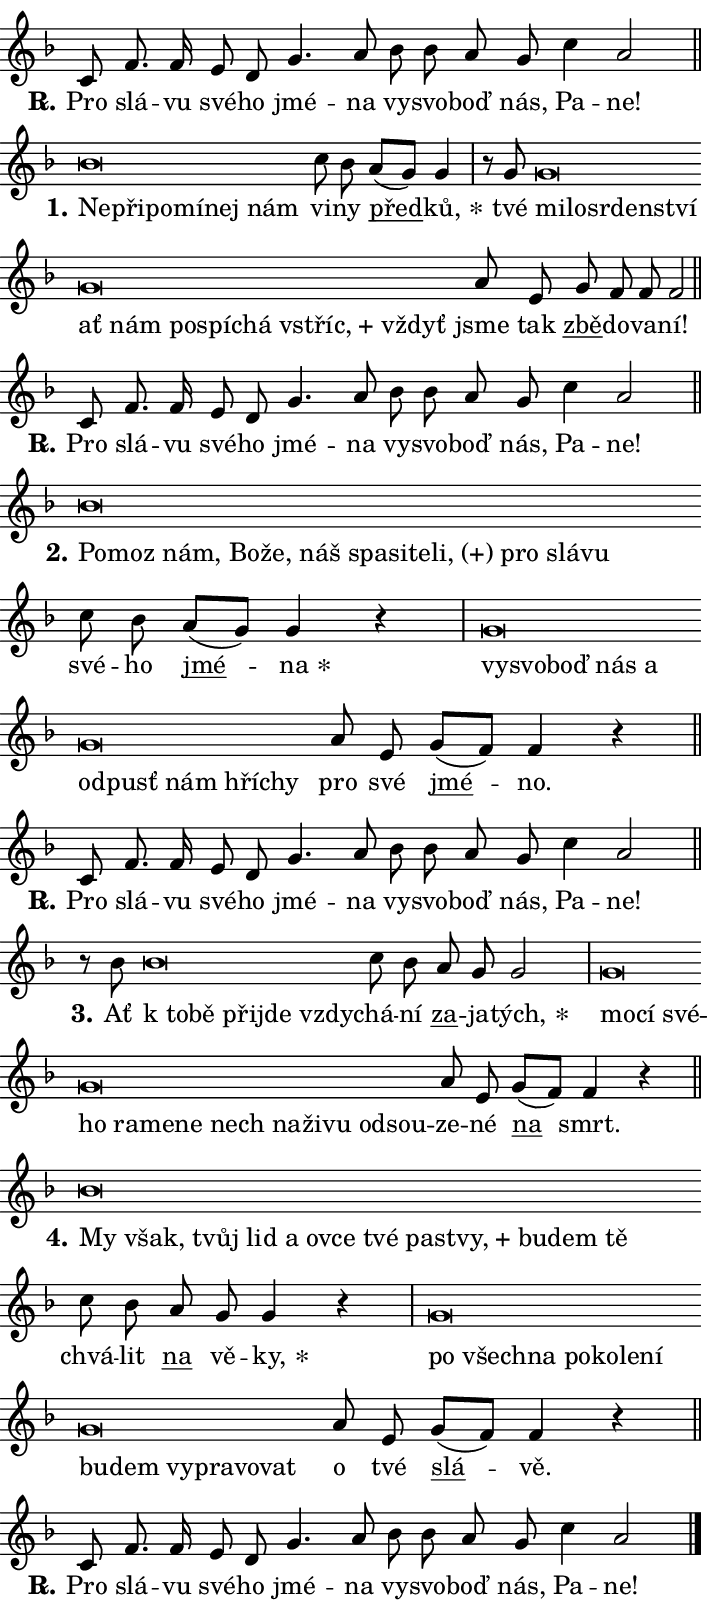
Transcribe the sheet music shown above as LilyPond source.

\version "2.24.0"
\header { tagline = "" }
\paper {
  indent = 0\cm
  top-margin = 0\cm
  right-margin = 0.13\cm % to fit lyric hyphens
  bottom-margin = 0\cm
  left-margin = 0\cm
  paper-width = 12\cm
  page-breaking = #ly:one-page-breaking
  system-system-spacing.basic-distance = #11
  score-system-spacing.basic-distance = #11
  ragged-last = ##f
}


%% Author: Thomas Morley
%% https://lists.gnu.org/archive/html/lilypond-user/2020-05/msg00002.html
#(define (line-position grob)
"Returns position of @var[grob} in current system:
   @code{'start}, if at first time-step
   @code{'end}, if at last time-step
   @code{'middle} otherwise
"
  (let* ((col (ly:item-get-column grob))
         (ln (ly:grob-object col 'left-neighbor))
         (rn (ly:grob-object col 'right-neighbor))
         (col-to-check-left (if (ly:grob? ln) ln col))
         (col-to-check-right (if (ly:grob? rn) rn col))
         (break-dir-left
           (and
             (ly:grob-property col-to-check-left 'non-musical #f)
             (ly:item-break-dir col-to-check-left)))
         (break-dir-right
           (and
             (ly:grob-property col-to-check-right 'non-musical #f)
             (ly:item-break-dir col-to-check-right))))
        (cond ((eqv? 1 break-dir-left) 'start)
              ((eqv? -1 break-dir-right) 'end)
              (else 'middle))))

#(define (tranparent-at-line-position vctor)
  (lambda (grob)
  "Relying on @code{line-position} select the relevant enry from @var{vctor}.
Used to determine transparency,"
    (case (line-position grob)
      ((end) (not (vector-ref vctor 0)))
      ((middle) (not (vector-ref vctor 1)))
      ((start) (not (vector-ref vctor 2))))))

noteHeadBreakVisibility =
#(define-music-function (break-visibility)(vector?)
"Makes @code{NoteHead}s transparent relying on @var{break-visibility}"
#{
  \override NoteHead.transparent =
    #(tranparent-at-line-position break-visibility)
#})

#(define delete-ledgers-for-transparent-note-heads
  (lambda (grob)
    "Reads whether a @code{NoteHead} is transparent.
If so this @code{NoteHead} is removed from @code{'note-heads} from
@var{grob}, which is supposed to be @code{LedgerLineSpanner}.
As a result ledgers are not printed for this @code{NoteHead}"
    (let* ((nhds-array (ly:grob-object grob 'note-heads))
           (nhds-list
             (if (ly:grob-array? nhds-array)
                 (ly:grob-array->list nhds-array)
                 '()))
           ;; Relies on the transparent-property being done before
           ;; Staff.LedgerLineSpanner.after-line-breaking is executed.
           ;; This is fragile ...
           (to-keep
             (remove
               (lambda (nhd)
                 (ly:grob-property nhd 'transparent #f))
               nhds-list)))
      ;; TODO find a better method to iterate over grob-arrays, similiar
      ;; to filter/remove etc for lists
      ;; For now rebuilt from scratch
      (set! (ly:grob-object grob 'note-heads)  '())
      (for-each
        (lambda (nhd)
          (ly:pointer-group-interface::add-grob grob 'note-heads nhd))
        to-keep))))

squashNotes = {
  \override NoteHead.X-extent = #'(-0.2 . 0.2)
  \override NoteHead.Y-extent = #'(-0.75 . 0)
  \override NoteHead.stencil =
    #(lambda (grob)
       (let ((pos (ly:grob-property grob 'staff-position)))
         (begin
           (if (< pos -7) (display "ERROR: Lower brevis then expected\n") (display ""))
           (if (<= pos -6) ly:text-interface::print ly:note-head::print))))
}
unSquashNotes = {
  \revert NoteHead.X-extent
  \revert NoteHead.Y-extent
  \revert NoteHead.stencil
}

hideNotes = \noteHeadBreakVisibility #begin-of-line-visible
unHideNotes = \noteHeadBreakVisibility #all-visible

% work-around for resetting accidentals
% https://lilypond.org/doc/v2.23/Documentation/notation/displaying-rhythms#unmetered-music
cadenzaMeasure = {
  \cadenzaOff
  \partial 1024 s1024
  \cadenzaOn
}

#(define-markup-command (accent layout props text) (markup?)
  "Underline accented syllable"
  (interpret-markup layout props
    #{\markup \override #'(offset . 4.3) \underline { #text }#}))

responsum = \markup \concat {
  "R" \hspace #-1.05 \path #0.1 #'((moveto 0 0.07) (lineto 0.9 0.8)) \hspace #0.05 "."
}

spaceSize = #0.6828661417322834 % exact space size for TeX Gyre Schola

\layout {
  \context {
    \Staff
    \remove "Time_signature_engraver"
    \override LedgerLineSpanner.after-line-breaking = #delete-ledgers-for-transparent-note-heads
  }
  \context {
    \Lyrics {
      \override LyricSpace.minimum-distance = \spaceSize
      \override LyricText.font-name = #"TeX Gyre Schola"
      \override LyricText.font-size = 1
      \override StanzaNumber.font-name = #"TeX Gyre Schola Bold"
      \override StanzaNumber.font-size = 1
    }
  }
  \context {
    \Score 
    \override NoteHead.text =
      #(lambda (grob) 
        (let ((pos (ly:grob-property grob 'staff-position)))
          #{\markup {
            \combine
              \halign #-0.55 \raise #(if (= pos -6) 0 0.5) \override #'(thickness . 2) \draw-line #'(3.2 . 0)
              \musicglyph "noteheads.sM1"
          }#}))
  }
}

% magnetic-lyrics.ily
%
%   written by
%     Jean Abou Samra <jean@abou-samra.fr>
%     Werner Lemberg <wl@gnu.org>
%
%   adapted by
%     Jiri Hon <jiri.hon@gmail.com>
%
% Version 2022-Apr-15

% https://www.mail-archive.com/lilypond-user@gnu.org/msg149350.html

#(define (Left_hyphen_pointer_engraver context)
   "Collect syllable-hyphen-syllable occurrences in lyrics and store
them in properties.  This engraver only looks to the left.  For
example, if the lyrics input is @code{foo -- bar}, it does the
following.

@itemize @bullet
@item
Set the @code{text} property of the @code{LyricHyphen} grob between
@q{foo} and @q{bar} to @code{foo}.

@item
Set the @code{left-hyphen} property of the @code{LyricText} grob with
text @q{foo} to the @code{LyricHyphen} grob between @q{foo} and
@q{bar}.
@end itemize

Use this auxiliary engraver in combination with the
@code{lyric-@/text::@/apply-@/magnetic-@/offset!} hook."
   (let ((hyphen #f)
         (text #f))
     (make-engraver
      (acknowledgers
       ((lyric-syllable-interface engraver grob source-engraver)
        (set! text grob)))
      (end-acknowledgers
       ((lyric-hyphen-interface engraver grob source-engraver)
        ;(when (not (grob::has-interface grob 'lyric-space-interface))
          (set! hyphen grob)));)
      ((stop-translation-timestep engraver)
       (when (and text hyphen)
         (ly:grob-set-object! text 'left-hyphen hyphen))
       (set! text #f)
       (set! hyphen #f)))))

#(define (lyric-text::apply-magnetic-offset! grob)
   "If the space between two syllables is less than the value in
property @code{LyricText@/.details@/.squash-threshold}, move the right
syllable to the left so that it gets concatenated with the left
syllable.

Use this function as a hook for
@code{LyricText@/.after-@/line-@/breaking} if the
@code{Left_@/hyphen_@/pointer_@/engraver} is active."
   (let ((hyphen (ly:grob-object grob 'left-hyphen #f)))
     (when hyphen
       (let ((left-text (ly:spanner-bound hyphen LEFT)))
         (when (grob::has-interface left-text 'lyric-syllable-interface)
           (let* ((common (ly:grob-common-refpoint grob left-text X))
                  (this-x-ext (ly:grob-extent grob common X))
                  (left-x-ext
                   (begin
                     ;; Trigger magnetism for left-text.
                     (ly:grob-property left-text 'after-line-breaking)
                     (ly:grob-extent left-text common X)))
                  ;; `delta` is the gap width between two syllables.
                  (delta (- (interval-start this-x-ext)
                            (interval-end left-x-ext)))
                  (details (ly:grob-property grob 'details))
                  (threshold (assoc-get 'squash-threshold details 0.2)))
             (when (< delta threshold)
               (let* (;; We have to manipulate the input text so that
                      ;; ligatures crossing syllable boundaries are not
                      ;; disabled.  For languages based on the Latin
                      ;; script this is essentially a beautification.
                      ;; However, for non-Western scripts it can be a
                      ;; necessity.
                      (lt (ly:grob-property left-text 'text))
                      (rt (ly:grob-property grob 'text))
                      (is-space (grob::has-interface hyphen 'lyric-space-interface))
                      (space (if is-space " " ""))
                      (extra-delta (if is-space spaceSize 0))
                      ;; Append new syllable.
                      (ltrt-space (if (and (string? lt) (string? rt))
                                (string-append lt space rt)
                                (make-concat-markup (list lt space rt))))
                      ;; Right-align `ltrt` to the right side.
                      (ltrt-space-markup (grob-interpret-markup
                               grob
                               (make-translate-markup
                                (cons (interval-length this-x-ext) 0)
                                (make-right-align-markup ltrt-space)))))
                 (begin
                   ;; Don't print `left-text`.
                   (ly:grob-set-property! left-text 'stencil #f)
                   ;; Set text and stencil (which holds all collected
                   ;; syllables so far) and shift it to the left.
                   (ly:grob-set-property! grob 'text ltrt-space)
                   (ly:grob-set-property! grob 'stencil ltrt-space-markup)
                   (ly:grob-translate-axis! grob (- (- delta extra-delta)) X))))))))))


#(define (lyric-hyphen::displace-bounds-first grob)
   ;; Make very sure this callback isn't triggered too early.
   (let ((left (ly:spanner-bound grob LEFT))
         (right (ly:spanner-bound grob RIGHT)))
     (ly:grob-property left 'after-line-breaking)
     (ly:grob-property right 'after-line-breaking)
     (ly:lyric-hyphen::print grob)))

squashThreshold = #0.4

\layout {
  \context {
    \Lyrics
    \consists #Left_hyphen_pointer_engraver
    \override LyricText.after-line-breaking =
      #lyric-text::apply-magnetic-offset!
    \override LyricHyphen.stencil = #lyric-hyphen::displace-bounds-first
    \override LyricText.details.squash-threshold = \squashThreshold
    \override LyricHyphen.minimum-distance = 0
    \override LyricHyphen.minimum-length = \squashThreshold
  }
}

squashText = \override LyricText.details.squash-threshold = 9999
unSquashText = \override LyricText.details.squash-threshold = \squashThreshold

leftText = \override LyricText.self-alignment-X = #LEFT
unLeftText = \revert LyricText.self-alignment-X

starOffset = #(lambda (grob) 
                (let ((x_offset (ly:self-alignment-interface::aligned-on-x-parent grob)))
                  (if (= x_offset 0) 0 (+ x_offset 1.2))))

star = #(define-music-function (syllable)(string?)
"Append star separator at the end of a syllable"
#{
  \once \override LyricText.X-offset = #starOffset
  \lyricmode { \markup {
    #syllable
    \override #'((font-name . "TeX Gyre Schola Bold")) \hspace #0.2 \lower #0.65 \larger "*"
  } }
#})

starAccent = #(define-music-function (syllable)(string?)
"Append star separator at the end of a syllable and make accent"
#{
  \once \override LyricText.X-offset = #starOffset
  \lyricmode { \markup {
    \accent #syllable
    \override #'((font-name . "TeX Gyre Schola Bold")) \hspace #0.2 \lower #0.65 \larger "*"
  } }
#})

breath = #(define-music-function (syllable)(string?)
"Append breathing indicator at the end of a syllable"
#{
  \lyricmode { \markup { #syllable "+" } }
#})

optionalBreath = #(define-music-function (syllable)(string?)
"Append optional breathing indicator at the end of a syllable"
#{
  \lyricmode { \markup { #syllable "(+)" } }
#})


\score {
    <<
        \new Voice = "melody" { \cadenzaOn \key f \major \relative { c'8 f8. f16 e8 d g4. a8 \bar "" bes bes \bar "" a g c4 a2 \cadenzaMeasure \bar "||" \break } }
        \new Lyrics \lyricsto "melody" { \lyricmode { \set stanza = \responsum
Pro slá -- vu své -- ho jmé -- na vy -- svo -- boď nás, Pa -- ne! } }
    >>
    \layout {}
}

\score {
    <<
        \new Voice = "melody" { \cadenzaOn \key f \major \relative { \squashNotes bes'\breve*1/16 \hideNotes \breve*1/16 \bar "" \breve*1/16 \bar "" \breve*1/16 \bar "" \breve*1/16 \breve*1/16 \bar "" \unHideNotes \unSquashNotes c8 bes \bar "" a[( g)] g4 \cadenzaMeasure \bar "|" r8 g8 \squashNotes g\breve*1/16 \hideNotes \breve*1/16 \bar "" \breve*1/16 \bar "" \breve*1/16 \bar "" \breve*1/16 \bar "" \breve*1/16 \bar "" \breve*1/16 \bar "" \breve*1/16 \bar "" \breve*1/16 \bar "" \breve*1/16 \bar "" \breve*1/16 \breve*1/16 \bar "" \unHideNotes \unSquashNotes a8 e \bar "" g f f f2 \cadenzaMeasure \bar "||" \break } }
        \new Lyrics \lyricsto "melody" { \lyricmode { \set stanza = "1."
\leftText Ne -- \squashText při -- po -- mí -- nej nám \unLeftText \unSquashText vi -- ny \markup \accent před -- \star ků, tvé \leftText mi -- \squashText lo -- sr -- den -- ství ať nám po -- spí -- chá \breath "vstříc," vždyť \unLeftText \unSquashText jsme tak \markup \accent zbě -- do -- va -- ní! } }
    >>
    \layout {}
}

\score {
    <<
        \new Voice = "melody" { \cadenzaOn \key f \major \relative { c'8 f8. f16 e8 d g4. a8 \bar "" bes bes \bar "" a g c4 a2 \cadenzaMeasure \bar "||" \break } }
        \new Lyrics \lyricsto "melody" { \lyricmode { \set stanza = \responsum
Pro slá -- vu své -- ho jmé -- na vy -- svo -- boď nás, Pa -- ne! } }
    >>
    \layout {}
}

\score {
    <<
        \new Voice = "melody" { \cadenzaOn \key f \major \relative { \squashNotes bes'\breve*1/16 \hideNotes \breve*1/16 \bar "" \breve*1/16 \bar "" \breve*1/16 \bar "" \breve*1/16 \bar "" \breve*1/16 \bar "" \breve*1/16 \bar "" \breve*1/16 \bar "" \breve*1/16 \bar "" \breve*1/16 \bar "" \breve*1/16 \bar "" \breve*1/16 \breve*1/16 \bar "" \unHideNotes \unSquashNotes c8 bes \bar "" a[( g)] g4 r \cadenzaMeasure \bar "|" \squashNotes g\breve*1/16 \hideNotes \breve*1/16 \bar "" \breve*1/16 \bar "" \breve*1/16 \bar "" \breve*1/16 \bar "" \breve*1/16 \bar "" \breve*1/16 \bar "" \breve*1/16 \bar "" \breve*1/16 \breve*1/16 \bar "" \unHideNotes \unSquashNotes a8 e \bar "" g[( f)] f4 r \cadenzaMeasure \bar "||" \break } }
        \new Lyrics \lyricsto "melody" { \lyricmode { \set stanza = "2."
\leftText Po -- \squashText moz nám, Bo -- že, náš spa -- si -- te -- \optionalBreath li, pro slá -- vu \unLeftText \unSquashText své -- ho \markup \accent jmé -- \star na \leftText vy -- \squashText svo -- boď nás a od -- pusť nám hří -- chy \unLeftText \unSquashText pro své \markup \accent jmé -- no. } }
    >>
    \layout {}
}

\score {
    <<
        \new Voice = "melody" { \cadenzaOn \key f \major \relative { c'8 f8. f16 e8 d g4. a8 \bar "" bes bes \bar "" a g c4 a2 \cadenzaMeasure \bar "||" \break } }
        \new Lyrics \lyricsto "melody" { \lyricmode { \set stanza = \responsum
Pro slá -- vu své -- ho jmé -- na vy -- svo -- boď nás, Pa -- ne! } }
    >>
    \layout {}
}

\score {
    <<
        \new Voice = "melody" { \cadenzaOn \key f \major \relative { r8 bes'8 \squashNotes bes\breve*1/16 \hideNotes \breve*1/16 \bar "" \breve*1/16 \bar "" \breve*1/16 \breve*1/16 \bar "" \unHideNotes \unSquashNotes c8 bes \bar "" a g g2 \cadenzaMeasure \bar "|" \squashNotes g\breve*1/16 \hideNotes \breve*1/16 \bar "" \breve*1/16 \bar "" \breve*1/16 \bar "" \breve*1/16 \bar "" \breve*1/16 \bar "" \breve*1/16 \bar "" \breve*1/16 \bar "" \breve*1/16 \bar "" \breve*1/16 \bar "" \breve*1/16 \bar "" \breve*1/16 \breve*1/16 \bar "" \unHideNotes \unSquashNotes a8 e \bar "" g[( f)] f4 r \cadenzaMeasure \bar "||" \break } }
        \new Lyrics \lyricsto "melody" { \lyricmode { \set stanza = "3."
Ať \leftText "k to" -- \squashText bě při -- jde vzdy -- \unLeftText \unSquashText chá -- ní \markup \accent za -- ja -- \star tých, \leftText mo -- \squashText cí své -- ho ra -- me -- ne nech na -- ži -- vu od -- sou -- \unLeftText \unSquashText ze -- né \markup \accent na smrt. } }
    >>
    \layout {}
}

\score {
    <<
        \new Voice = "melody" { \cadenzaOn \key f \major \relative { \squashNotes bes'\breve*1/16 \hideNotes \breve*1/16 \bar "" \breve*1/16 \bar "" \breve*1/16 \bar "" \breve*1/16 \bar "" \breve*1/16 \bar "" \breve*1/16 \bar "" \breve*1/16 \bar "" \breve*1/16 \bar "" \breve*1/16 \bar "" \breve*1/16 \bar "" \breve*1/16 \breve*1/16 \bar "" \unHideNotes \unSquashNotes c8 bes \bar "" a g g4 r \cadenzaMeasure \bar "|" \squashNotes g\breve*1/16 \hideNotes \breve*1/16 \bar "" \breve*1/16 \bar "" \breve*1/16 \bar "" \breve*1/16 \bar "" \breve*1/16 \bar "" \breve*1/16 \bar "" \breve*1/16 \bar "" \breve*1/16 \bar "" \breve*1/16 \bar "" \breve*1/16 \bar "" \breve*1/16 \breve*1/16 \bar "" \unHideNotes \unSquashNotes a8 e \bar "" g[( f)] f4 r \cadenzaMeasure \bar "||" \break } }
        \new Lyrics \lyricsto "melody" { \lyricmode { \set stanza = "4."
\leftText My \squashText však, tvůj lid a ov -- ce tvé pa -- \breath "stvy," bu -- dem tě \unLeftText \unSquashText chvá -- lit \markup \accent na vě -- \star ky, \leftText po \squashText všech -- na po -- ko -- le -- ní bu -- dem vy -- pra -- vo -- vat \unLeftText \unSquashText o tvé \markup \accent slá -- vě. } }
    >>
    \layout {}
}

\score {
    <<
        \new Voice = "melody" { \cadenzaOn \key f \major \relative { c'8 f8. f16 e8 d g4. a8 \bar "" bes bes \bar "" a g c4 a2 \cadenzaMeasure \bar "||" \break } \bar "|." }
        \new Lyrics \lyricsto "melody" { \lyricmode { \set stanza = \responsum
Pro slá -- vu své -- ho jmé -- na vy -- svo -- boď nás, Pa -- ne! } }
    >>
    \layout {}
}
